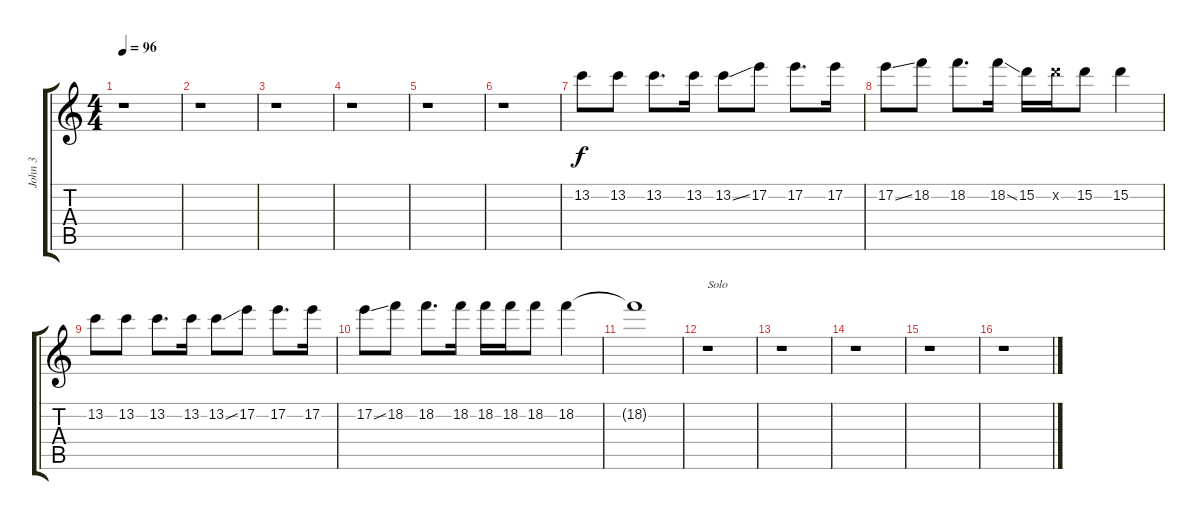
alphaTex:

\track ("John 3" "John 3") {instrument distortionguitar}
\staff {score tabs}
\tuning (E4 B3 G3 D3 A2 E2) {hide}
\ts (4 4)
\tempo 96
\clef g2
\ks c
r.1{dy f} |
r.1 |
r.1 |
r.1 |
r.1 |
r.1 |
13.2.8 13.2.8 13.2.8{d} 13.2.16 13.2{ss}.8 17.2.8 17.2.8{d} 17.2.16 |
17.2{ss}.8 18.2.8 18.2.8{d} 18.2{ss}.16 15.2.16 15.2{x}.16 15.2.8 15.2.4 |
13.2.8 13.2.8 13.2.8{d} 13.2.16 13.2{ss}.8 17.2.8 17.2.8{d} 17.2.16 |
17.2{ss}.8 18.2.8 18.2.8{d} 18.2.16 18.2.16 18.2.16 18.2.8 18.2.4 |
18.2{t}.1 |
r.1{txt "Solo"} |
r.1 |
r.1 |
r.1 |
r.1
